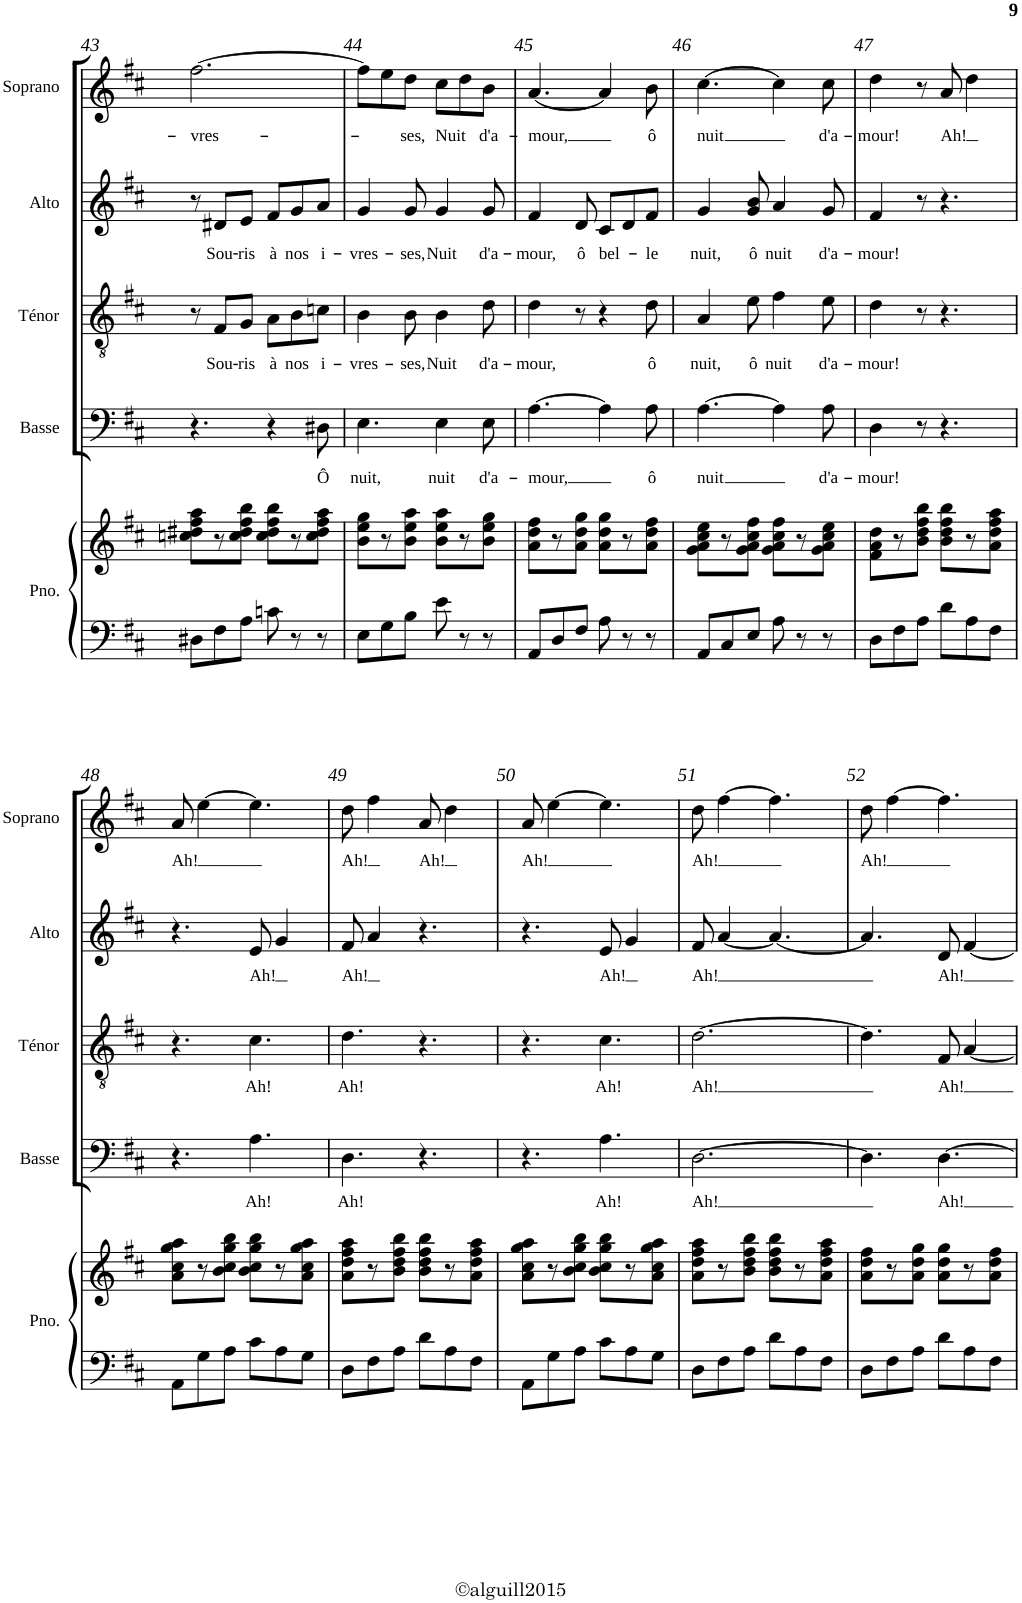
**kern	**kern	**kern	**text	**kern	**text	**kern	**text	**kern	**text
*part5	*part5	*part4	*part4	*part3	*part3	*part2	*part2	*part1	*part1
*staff6	*staff5	*staff4	*staff4	*staff3	*staff3	*staff2	*staff2	*staff1	*staff1
*I"Piano	*	*I"Basse	*	*I"Ténor	*	*I"Alto	*	*I"Soprano	*
*I'Pno.	*	*I'Basse	*	*I'Ténor	*	*I'Alto	*	*I'Soprano	*
!!LO:PB:g=z
*clefF4	*clefG2	*clefF4	*	*clefGv2	*	*clefG2	*	*clefG2	*
*k[f#c#]	*k[f#c#]	*k[f#c#]	*	*k[f#c#]	*	*k[f#c#]	*	*k[f#c#]	*
*D:	*D:	*D:	*	*D:	*	*D:	*	*D:	*
*M6/8	*M6/8	*M6/8	*	*M6/8	*	*M6/8	*	*M6/8	*
=43	=43	=43	=43	=43	=43	=43	=43	=43	=43
!	!	!	!	!	!	!	!	!	!LO:LY:b
8D#X\L	8ccn\ 8dd#X\ 8ff#\ 8aa\L	4.r	.	8r	.	8r	.	[2.ff#\	-vres-
!	!	!	!	!	!LO:LY:b	!	!LO:LY:b	!	!
8F#\	8r	.	.	8F#/L	Sou-	8d#X/L	Sou-	.	.
!	!	!	!	!	!LO:LY:b	!	!LO:LY:b	!	!
8A\J	8cc\ 8dd#\ 8ff#\ 8bb\J	.	.	8G/J	-ris	8e/J	-ris	.	.
!	!	!	!	!	!LO:LY:b	!	!LO:LY:b	!	!
8cn\	8cc\ 8dd#\ 8ff#\ 8bb\L	4r	.	8A\L	à	8f#/L	à	.	.
!	!	!	!	!	!LO:LY:b	!	!LO:LY:b	!	!
8r	8r	.	.	8B\	nos	8g/	nos	.	.
!	!	!	!LO:LY:b	!	!LO:LY:b	!	!LO:LY:b	!	!
8r	8cc\ 8dd#\ 8ff#\ 8aa\J	8D#X\	Ô	8cn\J	i-	8a/J	i-	.	.
=44	=44	=44	=44	=44	=44	=44	=44	=44	=44
!	!	!	!LO:LY:b	!	!LO:LY:b	!	!LO:LY:b	!	!
8E\L	8b\ 8ee\ 8gg\L	4.E\	nuit,	4B\	-vres-	4g/	-vres-	8ff#\L]	.
8G\	8r	.	.	.	.	.	.	8ee\	.
!	!	!	!	!	!LO:LY:b	!	!LO:LY:b	!	!LO:LY:b
8B\J	8b\ 8ee\ 8aa\J	.	.	8B\	-ses,	8g/	-ses,	8dd\J	-ses,
!	!	!	!LO:LY:b	!	!LO:LY:b	!	!LO:LY:b	!	!LO:LY:b
8e\	8b\ 8ee\ 8aa\L	4E\	nuit	4B\	Nuit	4g/	Nuit	8cc#\L	Nuit
8r	8r	.	.	.	.	.	.	8dd\	.
!	!	!	!LO:LY:b	!	!LO:LY:b	!	!LO:LY:b	!	!LO:LY:b
8r	8b\ 8ee\ 8gg\J	8E\	d'a-	8d\	d'a-	8g/	d'a-	8b\J	d'a-
=45	=45	=45	=45	=45	=45	=45	=45	=45	=45
!	!	!	!LO:LY:b	!	!LO:LY:b	!	!LO:LY:b	!	!LO:LY:b
8AA/L	8a\ 8dd\ 8ff#\L	[4.A\	-mour,	4d\	-mour,	4f#/	-mour,	[4.a/	-mour,
8D/	8r	.	.	.	.	.	.	.	.
!	!	!	!	!	!	!	!LO:LY:b	!	!
8F#/J	8a\ 8dd\ 8gg\J	.	.	8r	.	8d/	ô	.	.
!	!	!	!	!	!	!	!LO:LY:b	!	!
8A\	8a\ 8dd\ 8gg\L	4A\]	.	4r	.	8c#/L	bel-	4a/]	.
8r	8r	.	.	.	.	8d/	.	.	.
!	!	!	!LO:LY:b	!	!LO:LY:b	!	!LO:LY:b	!	!LO:LY:b
8r	8a\ 8dd\ 8ff#\J	8A\	ô	8d\	ô	8f#/J	-le	8b\	ô
=46	=46	=46	=46	=46	=46	=46	=46	=46	=46
!	!	!	!LO:LY:b	!	!LO:LY:b	!	!LO:LY:b	!	!LO:LY:b
8AA/L	8g\ 8a\ 8cc#\ 8ee\L	[4.A\	nuit	4A/	nuit,	4g/	nuit,	[4.cc#\	nuit
8C#/	8r	.	.	.	.	.	.	.	.
!	!	!	!	!	!LO:LY:b	!	!LO:LY:b	!	!
8E/J	8g\ 8a\ 8cc#\ 8ff#\J	.	.	8e\	ô	8g/ 8b/	ô	.	.
!	!	!	!	!	!LO:LY:b	!	!LO:LY:b	!	!
8A\	8g\ 8a\ 8cc#\ 8ff#\L	4A\]	.	4f#\	nuit	4a/	nuit	4cc#\]	.
8r	8r	.	.	.	.	.	.	.	.
!	!	!	!LO:LY:b	!	!LO:LY:b	!	!LO:LY:b	!	!LO:LY:b
8r	8g\ 8a\ 8cc#\ 8ee\J	8A\	d'a-	8e\	d'a-	8g/	d'a-	8cc#\	d'a-
=47	=47	=47	=47	=47	=47	=47	=47	=47	=47
!	!	!	!LO:LY:b	!	!LO:LY:b	!	!LO:LY:b	!	!LO:LY:b
8D\L	8f#\ 8a\ 8dd\L	4D\	-mour!	4d\	-mour!	4f#/	-mour!	4dd\	-mour!
8F#\	8r	.	.	.	.	.	.	.	.
8A\J	8b\ 8dd\ 8ff#\ 8bb\J	8r	.	8r	.	8r	.	8r	.
!	!	!	!	!	!	!	!	!	!LO:LY:b
8d\L	8b\ 8dd\ 8ff#\ 8bb\L	4.r	.	4.r	.	4.r	.	8a/	Ah!
8A\	8r	.	.	.	.	.	.	4dd\	.
8F#\J	8a\ 8dd\ 8ff#\ 8aa\J	.	.	.	.	.	.	.	.
!!LO:LB:g=z
=48	=48	=48	=48	=48	=48	=48	=48	=48	=48
!	!	!	!	!	!	!	!	!	!LO:LY:b
8AA\L	8a\ 8cc#\ 8gg\ 8aa\L	4.r	.	4.r	.	4.r	.	8a/	Ah!
8G\	8r	.	.	.	.	.	.	[4ee\	.
8A\J	8b\ 8cc#\ 8gg\ 8bb\J	.	.	.	.	.	.	.	.
!	!	!	!LO:LY:b	!	!LO:LY:b	!	!LO:LY:b	!	!
8c#\L	8b\ 8cc#\ 8gg\ 8bb\L	4.A\	Ah!	4.c#\	Ah!	8e/	Ah!	4.ee\]	.
8A\	8r	.	.	.	.	4g/	.	.	.
8G\J	8a\ 8cc#\ 8gg\ 8aa\J	.	.	.	.	.	.	.	.
=49	=49	=49	=49	=49	=49	=49	=49	=49	=49
!	!	!	!LO:LY:b	!	!LO:LY:b	!	!LO:LY:b	!	!LO:LY:b
8D\L	8a\ 8dd\ 8ff#\ 8aa\L	4.D\	Ah!	4.d\	Ah!	8f#/	Ah!	8dd\	Ah!
8F#\	8r	.	.	.	.	4a/	.	4ff#\	.
8A\J	8b\ 8dd\ 8ff#\ 8bb\J	.	.	.	.	.	.	.	.
!	!	!	!	!	!	!	!	!	!LO:LY:b
8d\L	8b\ 8dd\ 8ff#\ 8bb\L	4.r	.	4.r	.	4.r	.	8a/	Ah!
8A\	8r	.	.	.	.	.	.	4dd\	.
8F#\J	8a\ 8dd\ 8ff#\ 8aa\J	.	.	.	.	.	.	.	.
=50	=50	=50	=50	=50	=50	=50	=50	=50	=50
!	!	!	!	!	!	!	!	!	!LO:LY:b
8AA\L	8a\ 8cc#\ 8gg\ 8aa\L	4.r	.	4.r	.	4.r	.	8a/	Ah!
8G\	8r	.	.	.	.	.	.	[4ee\	.
8A\J	8b\ 8cc#\ 8gg\ 8bb\J	.	.	.	.	.	.	.	.
!	!	!	!LO:LY:b	!	!LO:LY:b	!	!LO:LY:b	!	!
8c#\L	8b\ 8cc#\ 8gg\ 8bb\L	4.A\	Ah!	4.c#\	Ah!	8e/	Ah!	4.ee\]	.
8A\	8r	.	.	.	.	4g/	.	.	.
8G\J	8a\ 8cc#\ 8gg\ 8aa\J	.	.	.	.	.	.	.	.
=51	=51	=51	=51	=51	=51	=51	=51	=51	=51
!	!	!	!LO:LY:b	!	!LO:LY:b	!	!LO:LY:b	!	!LO:LY:b
8D\L	8a\ 8dd\ 8ff#\ 8aa\L	[2.D\	Ah!	[2.d\	Ah!	8f#/	Ah!	8dd\	Ah!
8F#\	8r	.	.	.	.	[4a/	.	[4ff#\	.
8A\J	8b\ 8dd\ 8ff#\ 8bb\J	.	.	.	.	.	.	.	.
8d\L	8b\ 8dd\ 8ff#\ 8bb\L	.	.	.	.	4.a/_	.	4.ff#\]	.
8A\	8r	.	.	.	.	.	.	.	.
8F#\J	8a\ 8dd\ 8ff#\ 8aa\J	.	.	.	.	.	.	.	.
=52	=52	=52	=52	=52	=52	=52	=52	=52	=52
!	!	!	!	!	!	!	!	!	!LO:LY:b
8D\L	8a\ 8dd\ 8ff#\L	4.D\]	.	4.d\]	.	4.a/]	.	8dd\	Ah!
8F#\	8r	.	.	.	.	.	.	[4ff#\	.
8A\J	8a\ 8dd\ 8gg\J	.	.	.	.	.	.	.	.
!	!	!	!LO:LY:b	!	!LO:LY:b	!	!LO:LY:b	!	!
8d\L	8a\ 8dd\ 8gg\L	[4.D\	Ah!	8F#/	Ah!	8d/	Ah!	4.ff#\]	.
8A\	8r	.	.	[4A/	.	[4f#/	.	.	.
8F#\J	8a\ 8dd\ 8ff#\J	.	.	.	.	.	.	.	.
=	=	=	=	=	=	=	=	=	=
*-	*-	*-	*-	*-	*-	*-	*-	*-	*-
